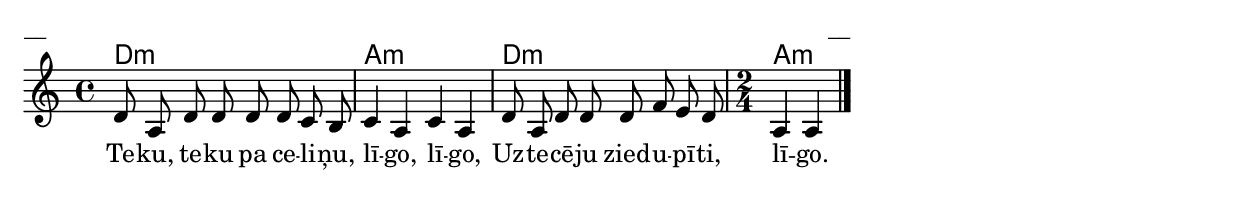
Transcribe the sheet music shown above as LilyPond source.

\version "2.13.16"
% \header {
%    title = "Teku, teku pa celiņu"
% }
% Katrīna Riekstiņa, #56 (Iļģi)
\paper {
line-width = 14\cm
left-margin = 0.4\cm
between-system-padding = 0.1\cm
between-system-space = 0.1\cm
}
\layout {
indent = #0
ragged-last = ##f
}


voiceA = \relative c' {
\clef "treble"
\key a \minor
\time 4/4
d8 a d d d d c b | 
c4 a c a |
d8 a d d d f e d
\time 2/4
a4 a
\bar "|."
} 


lyricA = \lyricmode {
Te -- ku, te -- ku pa ce -- li -- ņu, lī -- go, lī -- go, 
Uz -- te -- cē -- ju zied -- u -- pī -- ti, lī -- go. 
}

chordsA = \chordmode {
\time 4/4
d1:m | a1:m | d1:m | 
\time 2/4
a2:m
}


fullScore = <<
\new ChordNames { 
\set chordChanges = ##t
\chordsA 
}
\new Staff {
<<
\new Voice = "voiceA" { \voiceOne \autoBeamOff \voiceA }
\lyricsto "voiceA" \new Lyrics \lyricA
>>
}
>>

\score {
\fullScore
\header { piece = "__" opus = "__" }
}
\markup { \with-color #(x11-color 'white) \sans \smaller "__" }
\score {
\unfoldRepeats
\fullScore
\midi {
\context { \Staff \remove "Staff_performer" }
\context { \Voice \consists "Staff_performer" }
}
}


